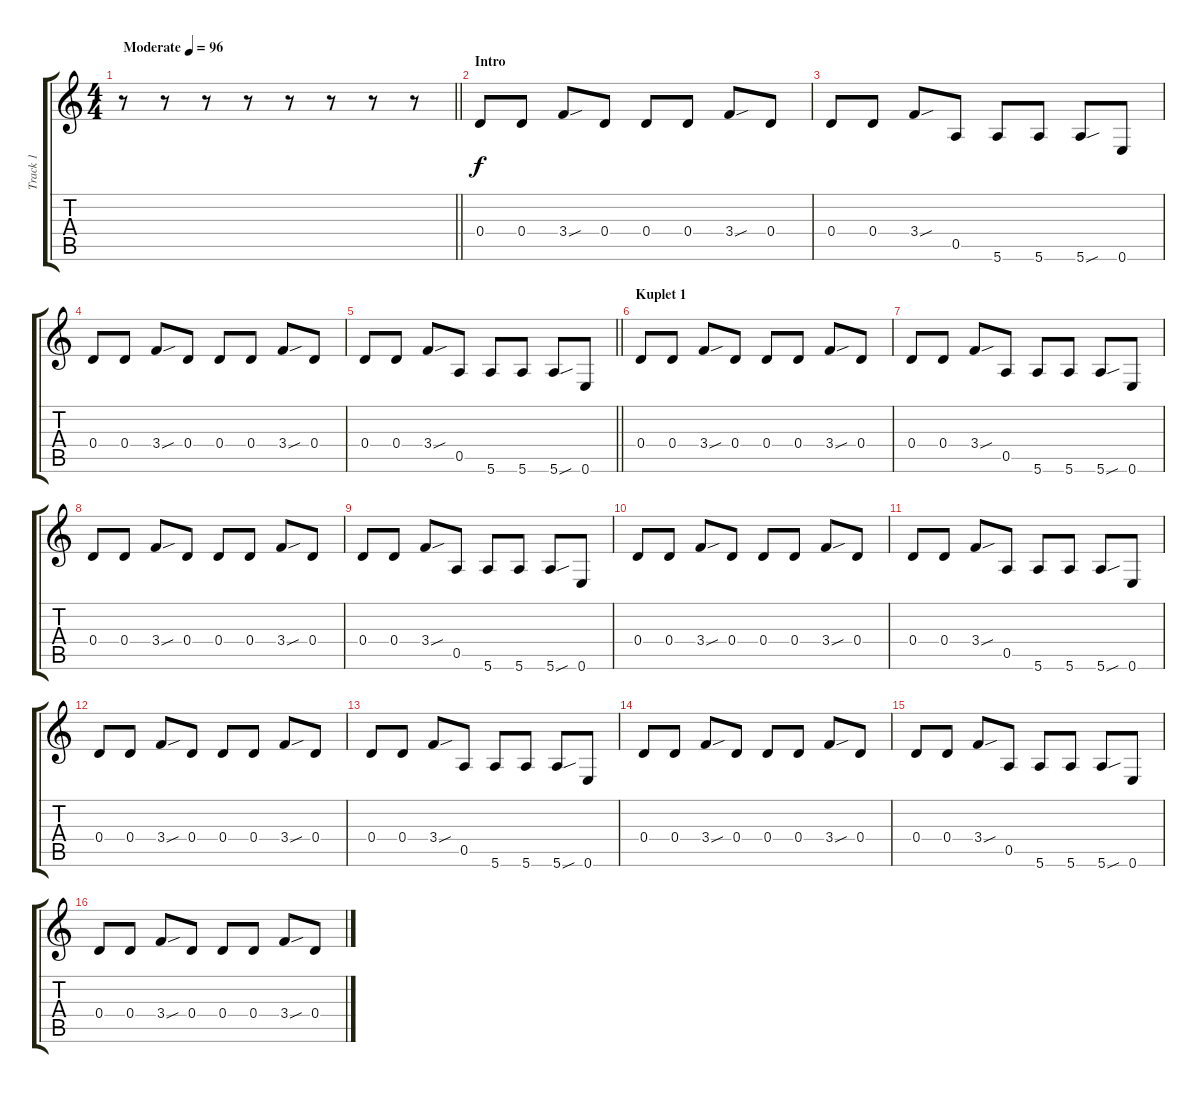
\track ("Track 1" "Track 1") {instrument acousticguitarsteel}
\staff {score tabs}
\tuning (E4 B3 G3 D3 A2 E2) {hide}
\ts (4 4)
\tempo (96 "Moderate")
\clef g2
\barLineRight lightlight
\ks c
r.8{dy f instrument acousticguitarsteel} r.8 r.8 r.8 r.8 r.8 r.8 r.8 |
\section ("" "Intro")
0.4.8 0.4.8 3.4{sou}.8 0.4.8 0.4.8 0.4.8 3.4{sou}.8 0.4.8 |
0.4.8 0.4.8 3.4{sou}.8 0.5.8 5.6.8 5.6.8 5.6{sou}.8 0.6.8 |
0.4.8 0.4.8 3.4{sou}.8 0.4.8 0.4.8 0.4.8 3.4{sou}.8 0.4.8 |
\barLineRight lightlight
0.4.8 0.4.8 3.4{sou}.8 0.5.8 5.6.8 5.6.8 5.6{sou}.8 0.6.8 |
\section ("" "Kuplet 1")
0.4.8 0.4.8 3.4{sou}.8 0.4.8 0.4.8 0.4.8 3.4{sou}.8 0.4.8 |
0.4.8 0.4.8 3.4{sou}.8 0.5.8 5.6.8 5.6.8 5.6{sou}.8 0.6.8 |
0.4.8 0.4.8 3.4{sou}.8 0.4.8 0.4.8 0.4.8 3.4{sou}.8 0.4.8 |
0.4.8 0.4.8 3.4{sou}.8 0.5.8 5.6.8 5.6.8 5.6{sou}.8 0.6.8 |
0.4.8 0.4.8 3.4{sou}.8 0.4.8 0.4.8 0.4.8 3.4{sou}.8 0.4.8 |
0.4.8 0.4.8 3.4{sou}.8 0.5.8 5.6.8 5.6.8 5.6{sou}.8 0.6.8 |
0.4.8 0.4.8 3.4{sou}.8 0.4.8 0.4.8 0.4.8 3.4{sou}.8 0.4.8 |
0.4.8 0.4.8 3.4{sou}.8 0.5.8 5.6.8 5.6.8 5.6{sou}.8 0.6.8 |
0.4.8 0.4.8 3.4{sou}.8 0.4.8 0.4.8 0.4.8 3.4{sou}.8 0.4.8 |
0.4.8 0.4.8 3.4{sou}.8 0.5.8 5.6.8 5.6.8 5.6{sou}.8 0.6.8 |
0.4.8 0.4.8 3.4{sou}.8 0.4.8 0.4.8 0.4.8 3.4{sou}.8 0.4.8
